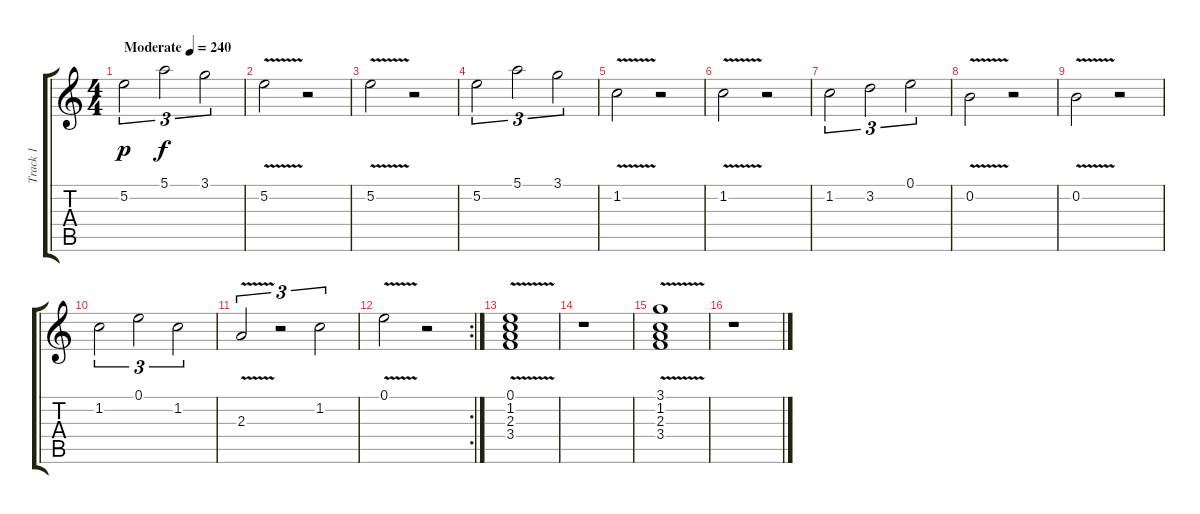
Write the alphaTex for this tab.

\track ("Track 1" "Track 1") {instrument electricguitarjazz}
\staff {score tabs}
\tuning (E4 B3 G3 D3 A2 E2) {hide}
\ts (4 4)
\tempo (240 "Moderate")
\clef g2
\ks c
5.2.2{tu (3 2) dy p instrument electricguitarjazz} 5.1.2{tu (3 2) dy f} 3.1.2{tu (3 2)} |
5.2{v}.2 r.2 |
5.2{v}.2 r.2 |
5.2.2{tu (3 2)} 5.1.2{tu (3 2)} 3.1.2{tu (3 2)} |
1.2{v}.2 r.2 |
1.2{v}.2 r.2 |
1.2.2{tu (3 2)} 3.2.2{tu (3 2)} 0.1.2{tu (3 2)} |
0.2{v}.2 r.2 |
0.2{v}.2 r.2 |
1.2.2{tu (3 2)} 0.1.2{tu (3 2)} 1.2.2{tu (3 2)} |
2.3{v}.2{tu (3 2)} r.2{tu (3 2)} 1.2.2{tu (3 2)} |
\rc 2
0.1{v}.2 r.2 |
(0.1 1.2{v} 2.3 3.4).1 |
r.1 |
(3.1{v} 1.2 2.3 3.4).1 |
r.1
